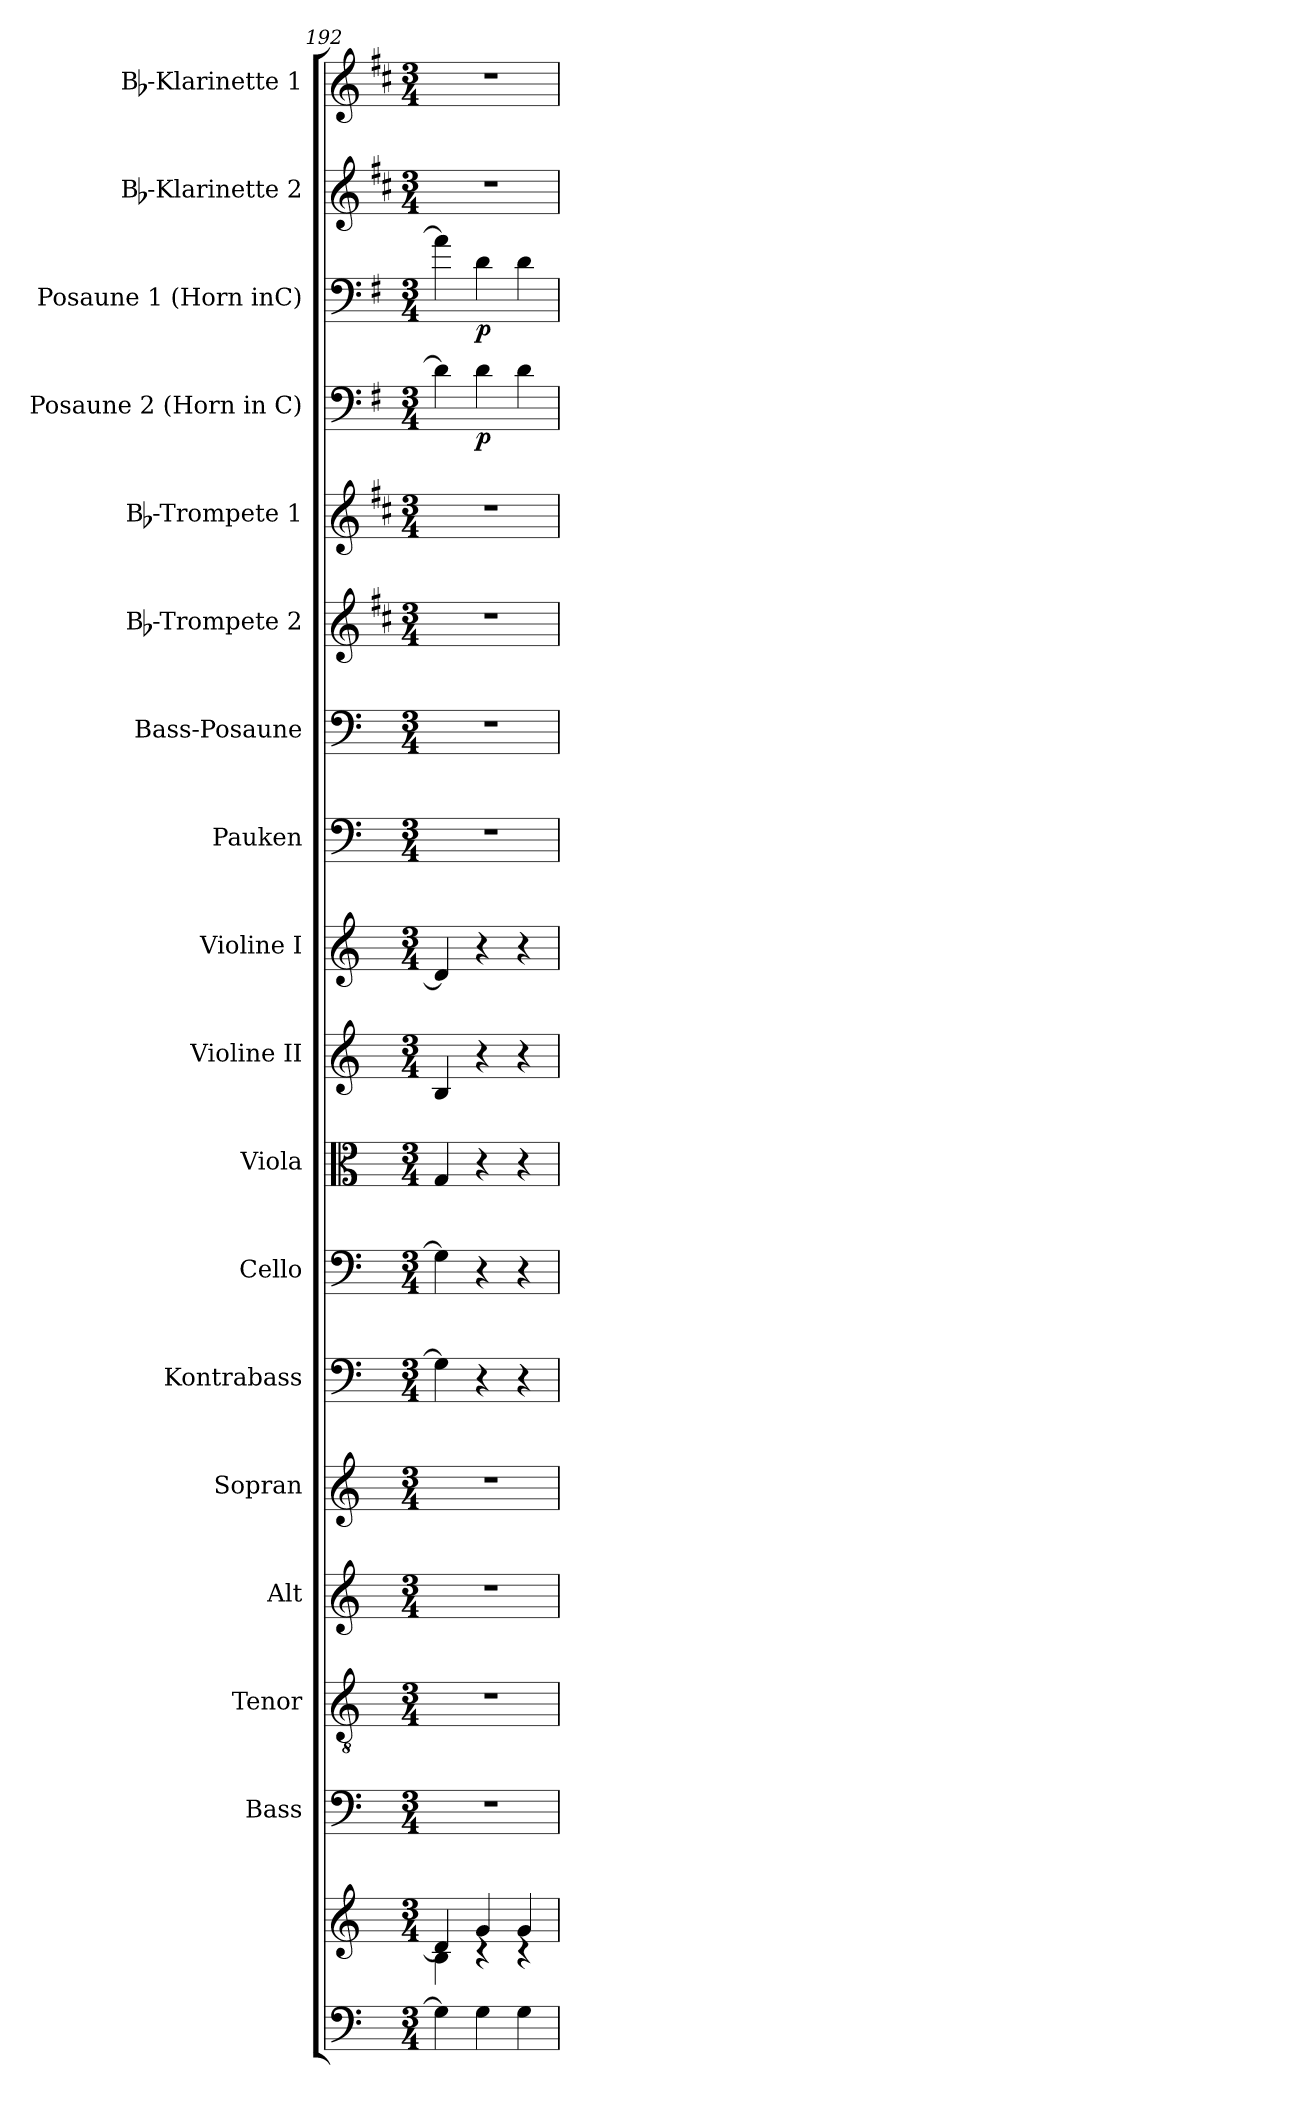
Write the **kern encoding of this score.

**kern	**kern	**kern	**kern	**kern	**kern	**kern	**kern	**kern	**kern	**kern	**kern	**kern	**kern	**kern	**kern	**dynam	**kern	**dynam	**kern	**kern
*part18	*part18	*part17	*part16	*part15	*part14	*part13	*part12	*part11	*part10	*part9	*part8	*part7	*part6	*part5	*part4	*part4	*part3	*part3	*part2	*part1
*staff19	*staff18	*staff17	*staff16	*staff15	*staff14	*staff13	*staff12	*staff11	*staff10	*staff9	*staff8	*staff7	*staff6	*staff5	*staff4	*staff4	*staff3	*staff3	*staff2	*staff1
*	*	*I"Bass	*I"Tenor	*I"Alt	*I"Sopran	*I"Kontrabass	*I"Cello	*I"Viola	*I"Violine II	*I"Violine I	*I"Pauken	*I"Bass-Posaune	*I"Bb-Trompete 2	*I"Bb-Trompete 1	*I"Posaune 2 (Horn in C)	*	*I"Posaune 1 (Horn inC)	*	*I"Bb-Klarinette 2	*I"Bb-Klarinette 1
*	*	*I'B.	*I'T.	*I'A.	*I'S.	*I'Kb.	*	*I'Vla.	*I'Vl. II	*I'Vl. I	*I'Pk.	*I'B-Pos.	*I'Bb Trp. 2	*I'Bb Trp. 1	*I'Pos. 2	*	*I'Pos. 1	*	*I'Bb Kl. 2	*I'Bb Kl. 1
*clefF4	*clefG2	*clefF4	*clefGv2	*clefG2	*clefG2	*clefF4	*clefF4	*clefC3	*clefG2	*clefG2	*clefF4	*clefF4	*clefG2	*clefG2	*clefF4	*	*clefF4	*	*clefG2	*clefG2
*	*	*	*	*	*	*ITrd7c12	*	*	*	*	*	*	*ITrd1c2	*ITrd1c2	*ITrd4c7	*	*ITrd4c7	*	*ITrd1c2	*ITrd1c2
*k[]	*k[]	*k[]	*k[]	*k[]	*k[]	*k[]	*k[]	*k[]	*k[]	*k[]	*k[]	*k[]	*k[]	*k[]	*k[]	*	*k[]	*	*k[]	*k[]
*C:	*C:	*C:	*C:	*C:	*C:	*C:	*C:	*C:	*C:	*C:	*C:	*C:	*C:	*C:	*C:	*	*C:	*	*C:	*C:
*M3/4	*M3/4	*M3/4	*M3/4	*M3/4	*M3/4	*M3/4	*M3/4	*M3/4	*M3/4	*M3/4	*M3/4	*M3/4	*M3/4	*M3/4	*M3/4	*	*M3/4	*	*M3/4	*M3/4
=192	=192	=192	=192	=192	=192	=192	=192	=192	=192	=192	=192	=192	=192	=192	=192	=192	=192	=192	=192	=192
*	*^	*	*	*	*	*	*	*	*	*	*	*	*	*	*	*	*	*	*	*
4G\]	4d/]	4B\	2.r	2.r	2.r	2.r	4GG\]	4G\]	4G/	4B/	4d/]	2.r	2.r	2.r	2.r	4G\]	.	4d\]	.	2.r	2.r
!	!	!	!	!	!	!	!	!	!	!	!	!	!	!	!	!	!LO:DY:b	!	!LO:DY:b	!	!
4G\	4g/	4rB	.	.	.	.	4r	4r	4r	4r	4r	.	.	.	.	4G\	p	4G\	p	.	.
4G\	4g/	4rB	.	.	.	.	4r	4r	4r	4r	4r	.	.	.	.	4G\	.	4G\	.	.	.
*	*v	*v	*	*	*	*	*	*	*	*	*	*	*	*	*	*	*	*	*	*	*
=	=	=	=	=	=	=	=	=	=	=	=	=	=	=	=	=	=	=	=	=
*-	*-	*-	*-	*-	*-	*-	*-	*-	*-	*-	*-	*-	*-	*-	*-	*-	*-	*-	*-	*-
